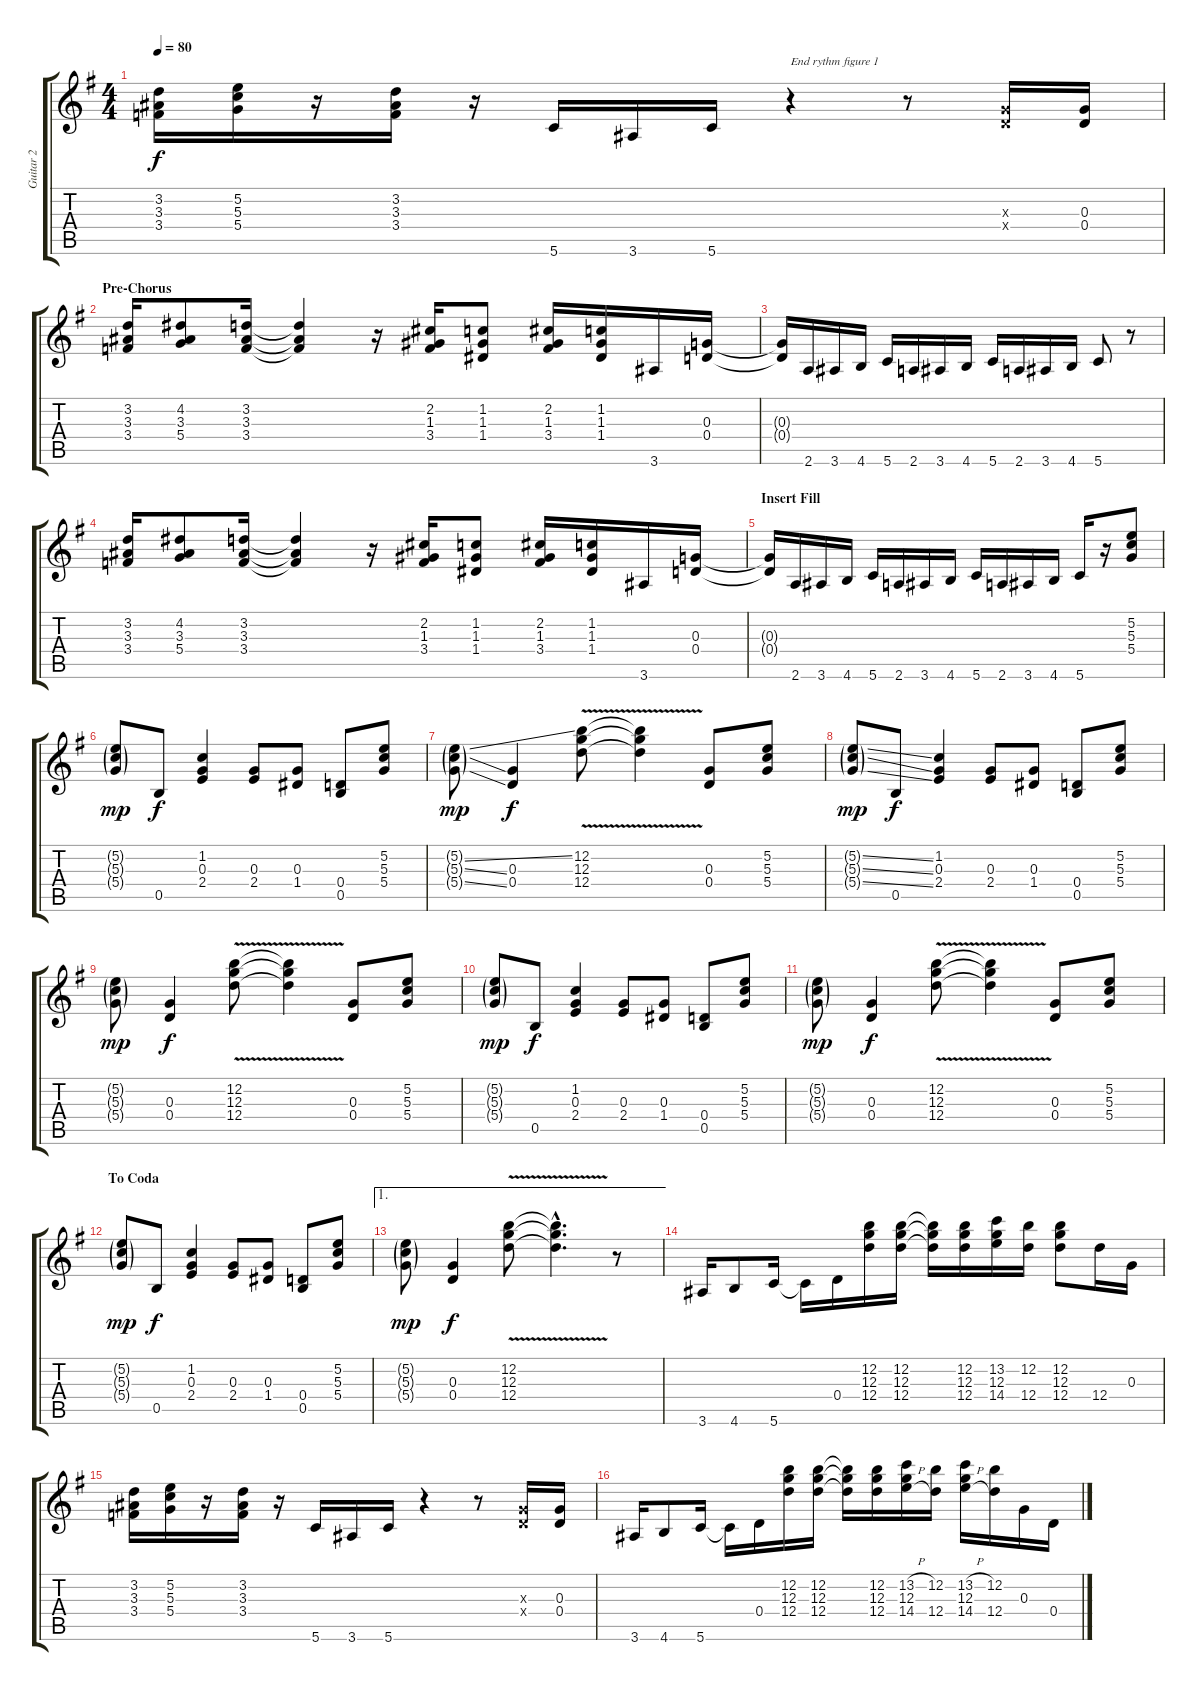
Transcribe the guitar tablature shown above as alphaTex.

\track ("Guitar 2" "Guitar 2") {instrument overdrivenguitar}
\staff {score tabs}
\tuning (D4 B3 G3 D3 B2 G2) {hide}
\ts (4 4)
\tempo 80
\clef g2
\ks g
(3.2 3.3 3.4).16{dy f} (5.2 5.3 5.4).16 r.16 (3.2 3.3 3.4).16 r.16 5.6.16 3.6.16 5.6.16 r.4{txt "End rythm figure 1"} r.8 (0.3{x} 0.4{x}).16 (0.3 0.4).16 |
\section ("" "Pre-Chorus")
(3.2 3.3 3.4).16 (4.2 3.3 5.4).8 (3.2 3.3 3.4).16 (3.2{t} 3.3{t} 3.4{t}).4 r.16 (2.2 1.3 3.4).16 (1.2 1.3 1.4).8 (2.2 1.3 3.4).16 (1.2 1.3 1.4).16 3.6.16 (0.3 0.4).16 |
(0.3{t} 0.4{t}).16 2.6.16 3.6.16 4.6.16 5.6.16 2.6.16 3.6.16 4.6.16 5.6.16 2.6.16 3.6.16 4.6.16 5.6.8 r.8 |
(3.2 3.3 3.4).16 (4.2 3.3 5.4).8 (3.2 3.3 3.4).16 (3.2{t} 3.3{t} 3.4{t}).4 r.16 (2.2 1.3 3.4).16 (1.2 1.3 1.4).8 (2.2 1.3 3.4).16 (1.2 1.3 1.4).16 3.6.16 (0.3 0.4).16 |
\section ("" "Insert Fill")
(0.3{t} 0.4{t}).16 2.6.16 3.6.16 4.6.16 5.6.16 2.6.16 3.6.16 4.6.16 5.6.16 2.6.16 3.6.16 4.6.16 5.6.16 r.16 (5.2 5.3 5.4).8 |
(5.2{g} 5.3{g} 5.4{g}).8{dy mp} 0.5.8{dy f} (1.2 0.3 2.4).4 (0.3 2.4).8 (0.3 1.4).8 (0.4 0.5).8 (5.2 5.3 5.4).8 |
(5.2{ss g} 5.3{ss g} 5.4{ss g}).8{dy mp} (0.3 0.4).4{dy f} (12.2{v} 12.3{v} 12.4{v}).8 (12.2{t} 12.3{t} 12.4{t}).4 (0.3 0.4).8 (5.2 5.3 5.4).8 |
(5.2{ss g} 5.3{ss g} 5.4{ss g}).8{dy mp} 0.5.8{dy f} (1.2 0.3 2.4).4 (0.3 2.4).8 (0.3 1.4).8 (0.4 0.5).8 (5.2 5.3 5.4).8 |
(5.2{g} 5.3{g} 5.4{g}).8{dy mp} (0.3 0.4).4{dy f} (12.2{v} 12.3{v} 12.4{v}).8 (12.2{t} 12.3{t} 12.4{t}).4 (0.3 0.4).8 (5.2 5.3 5.4).8 |
(5.2{g} 5.3{g} 5.4{g}).8{dy mp} 0.5.8{dy f} (1.2 0.3 2.4).4 (0.3 2.4).8 (0.3 1.4).8 (0.4 0.5).8 (5.2 5.3 5.4).8 |
(5.2{g} 5.3{g} 5.4{g}).8{dy mp} (0.3 0.4).4{dy f} (12.2{v} 12.3{v} 12.4{v}).8 (12.2{t} 12.3{t} 12.4{t}).4 (0.3 0.4).8 (5.2 5.3 5.4).8 |
\section ("" "To Coda")
(5.2{g} 5.3{g} 5.4{g}).8{dy mp} 0.5.8{dy f} (1.2 0.3 2.4).4 (0.3 2.4).8 (0.3 1.4).8 (0.4 0.5).8 (5.2 5.3 5.4).8 |
\ae 1
(5.2{g} 5.3{g} 5.4{g}).8{dy mp} (0.3 0.4).4{dy f} (12.2{v} 12.3{v} 12.4{v}).8 (12.2{hac t} 12.3{hac t} 12.4{hac t}).4{d} r.8 |
3.6.16 4.6.8 5.6.16 5.6{t}.16 0.4.16 (12.2 12.3 12.4).16 (12.2 12.3 12.4).16 (12.2{t} 12.3{t} 12.4{t}).16 (12.2 12.3 12.4).16 (13.2 12.3 14.4).16 (12.2 12.4).16 (12.2 12.3 12.4).8 12.4.16 0.3.16 |
(3.2 3.3 3.4).16 (5.2 5.3 5.4).16 r.16 (3.2 3.3 3.4).16 r.16 5.6.16 3.6.16 5.6.16 r.4 r.8 (0.3{x} 0.4{x}).16 (0.3 0.4).16 |
3.6.16 4.6.8 5.6.16 5.6{t}.16 0.4.16 (12.2 12.3 12.4).16 (12.2 12.3 12.4).16 (12.2{t} 12.3{t} 12.4{t}).16 (12.2 12.3 12.4).16 (13.2{h} 12.3 14.4{h}).16 (12.2 12.4).16 (13.2{h} 12.3 14.4{h}).16 (12.2 12.4).16 0.3.16 0.4.16
